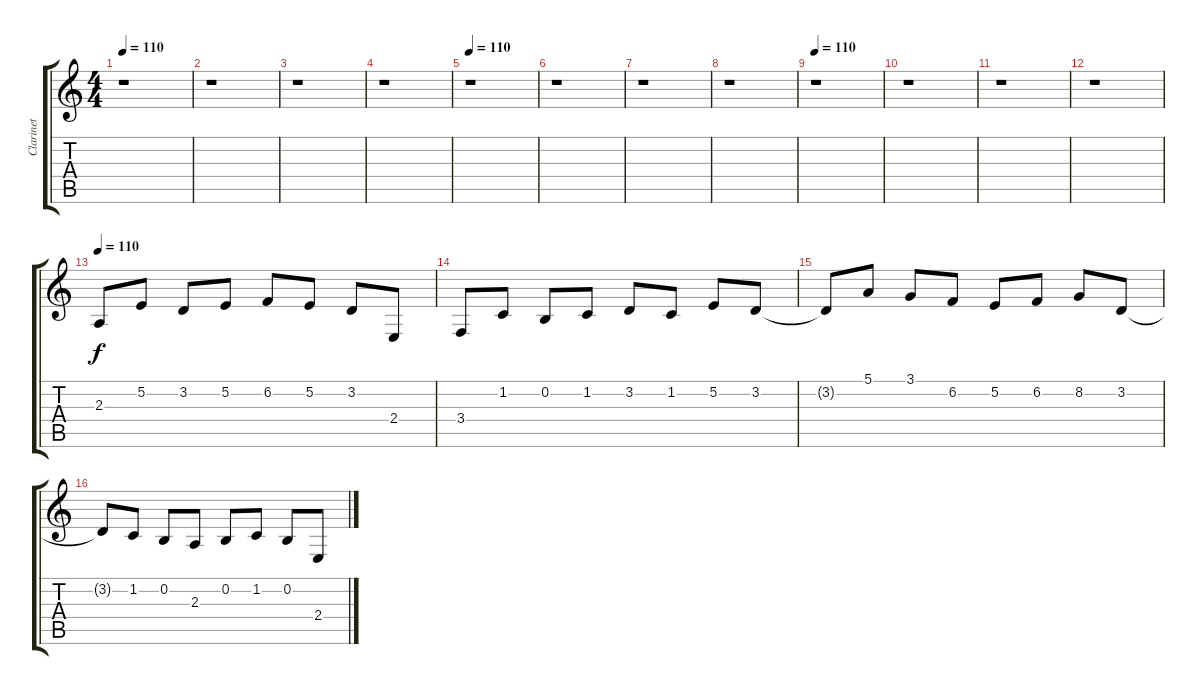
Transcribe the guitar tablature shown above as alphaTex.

\track ("Clarinet" "Clarinet") {instrument clarinet}
\staff {score tabs}
\tuning (E4 B3 G3 D3 A2 E2) {hide}
\ts (4 4)
\tempo 110
\clef g2
\ks c
r.1{dy f} |
r.1 |
r.1 |
r.1 |
\tempo 110
r.1 |
r.1 |
r.1 |
r.1 |
\tempo 110
r.1 |
r.1 |
r.1 |
r.1 |
\tempo 110
2.3.8 5.2.8 3.2.8 5.2.8 6.2.8 5.2.8 3.2.8 2.4.8 |
3.4.8 1.2.8 0.2.8 1.2.8 3.2.8 1.2.8 5.2.8 3.2.8 |
3.2{t}.8 5.1.8 3.1.8 6.2.8 5.2.8 6.2.8 8.2.8 3.2.8 |
3.2{t}.8 1.2.8 0.2.8 2.3.8 0.2.8 1.2.8 0.2.8 2.4.8
